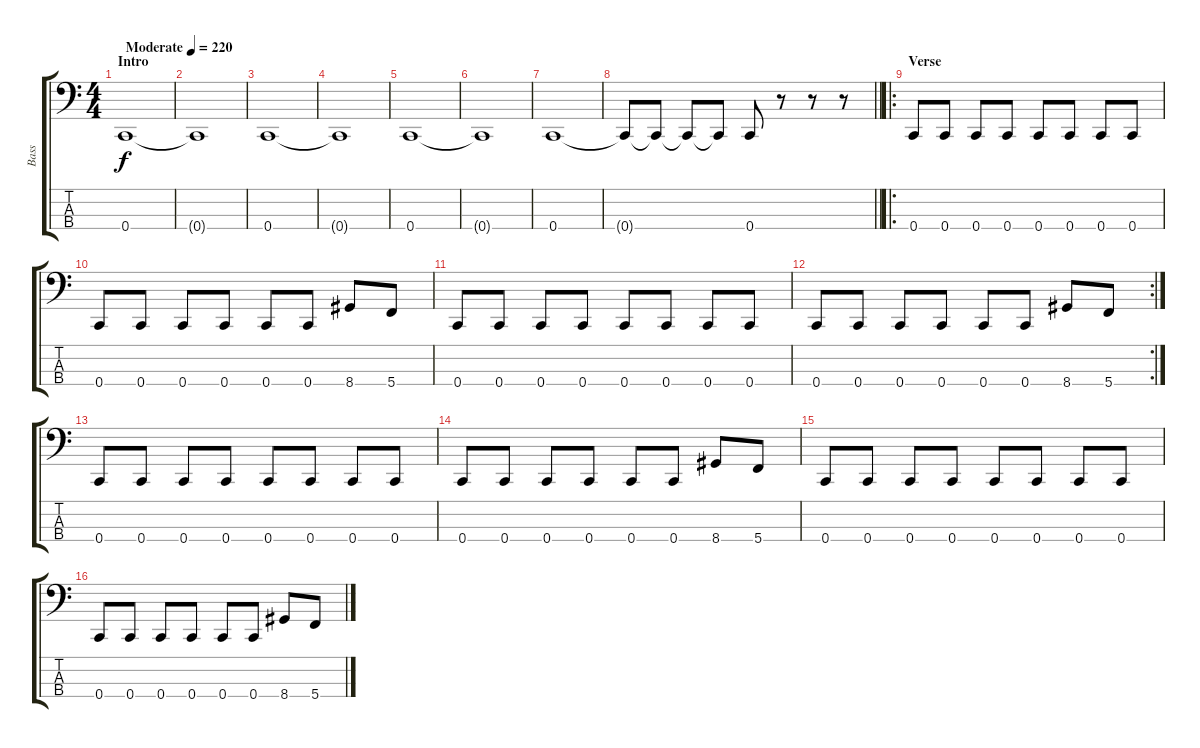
\track ("Bass" "Bass") {instrument electricbassfinger}
\staff {score tabs}
\tuning (F2 C2 G1 C1) {hide}
\ts (4 4)
\section ("" "Intro")
\tempo (220 "Moderate")
\clef f4
\ks c
0.4.1{dy f instrument electricbassfinger} |
0.4{t}.1 |
0.4.1 |
0.4{t}.1 |
0.4.1 |
0.4{t}.1 |
0.4.1 |
\barLineRight lightlight
0.4{t}.8 0.4{t}.8 0.4{t}.8 0.4{t}.8 0.4.8 r.8 r.8 r.8 |
\ro
\section ("" "Verse")
0.4.8 0.4.8 0.4.8 0.4.8 0.4.8 0.4.8 0.4.8 0.4.8 |
0.4.8 0.4.8 0.4.8 0.4.8 0.4.8 0.4.8 8.4.8 5.4.8 |
0.4.8 0.4.8 0.4.8 0.4.8 0.4.8 0.4.8 0.4.8 0.4.8 |
\rc 2
0.4.8 0.4.8 0.4.8 0.4.8 0.4.8 0.4.8 8.4.8 5.4.8 |
0.4.8 0.4.8 0.4.8 0.4.8 0.4.8 0.4.8 0.4.8 0.4.8 |
0.4.8 0.4.8 0.4.8 0.4.8 0.4.8 0.4.8 8.4.8 5.4.8 |
0.4.8 0.4.8 0.4.8 0.4.8 0.4.8 0.4.8 0.4.8 0.4.8 |
0.4.8 0.4.8 0.4.8 0.4.8 0.4.8 0.4.8 8.4.8 5.4.8
